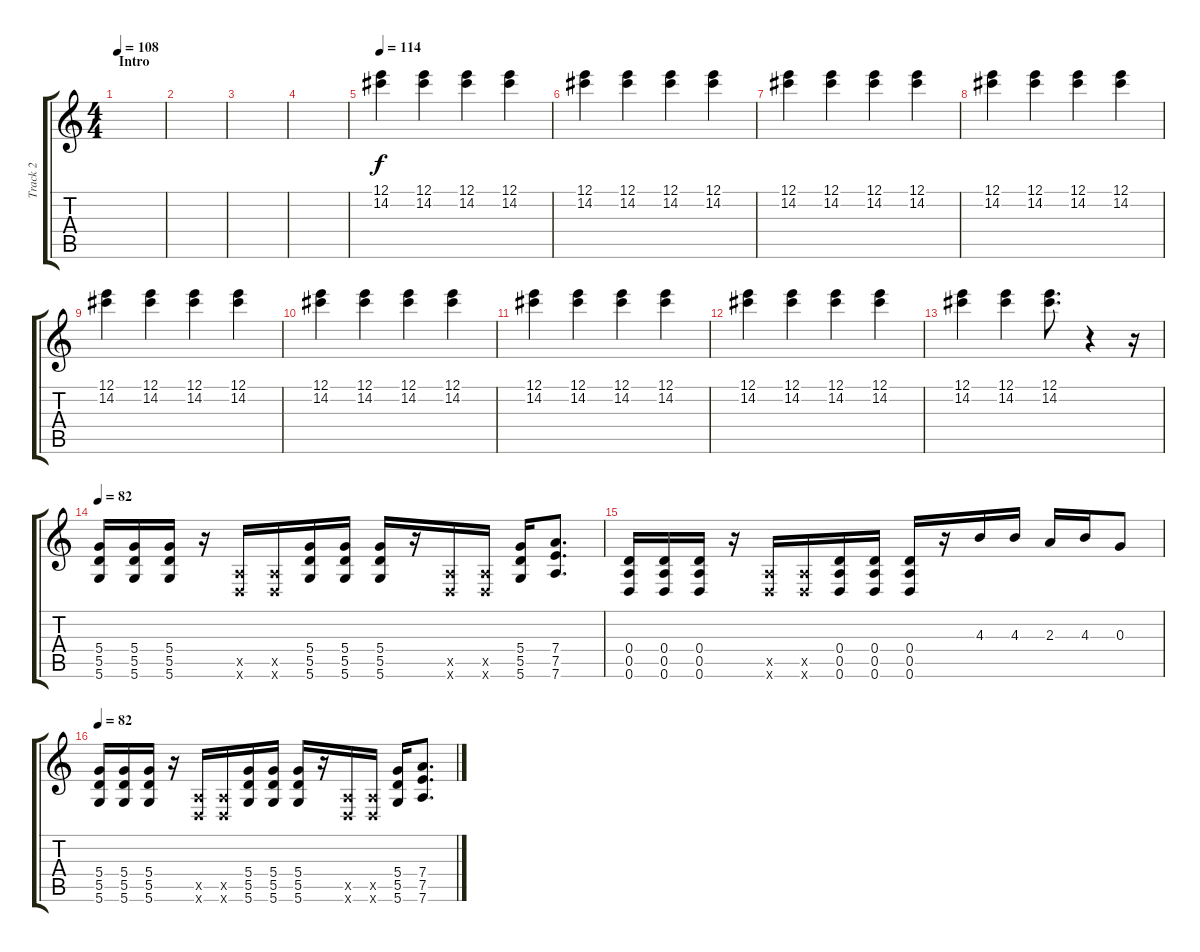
\track ("Track 2" "Track 2") {instrument distortionguitar}
\staff {score tabs}
\tuning (E4 B3 G3 D3 A2 D2) {hide}
\ts (4 4)
\section ("" "Intro")
\tempo 108
\clef g2
\ks c
|
|
|
|
\tempo 114
(12.1 14.2).4 (12.1 14.2).4 (12.1 14.2).4 (12.1 14.2).4 |
(12.1 14.2).4 (12.1 14.2).4 (12.1 14.2).4 (12.1 14.2).4 |
(12.1 14.2).4 (12.1 14.2).4 (12.1 14.2).4 (12.1 14.2).4 |
(12.1 14.2).4 (12.1 14.2).4 (12.1 14.2).4 (12.1 14.2).4 |
(12.1 14.2).4 (12.1 14.2).4 (12.1 14.2).4 (12.1 14.2).4 |
(12.1 14.2).4 (12.1 14.2).4 (12.1 14.2).4 (12.1 14.2).4 |
(12.1 14.2).4 (12.1 14.2).4 (12.1 14.2).4 (12.1 14.2).4 |
(12.1 14.2).4 (12.1 14.2).4 (12.1 14.2).4 (12.1 14.2).4 |
(12.1 14.2).4 (12.1 14.2).4 (12.1 14.2).8{d} r.4 r.16 |
\tempo 82
(5.4 5.5 5.6).16 (5.4 5.5 5.6).16 (5.4 5.5 5.6).16 r.16 (0.5{x} 0.6{x}).16 (0.5{x} 0.6{x}).16 (5.4 5.5 5.6).16 (5.4 5.5 5.6).16 (5.4 5.5 5.6).16 r.16 (0.5{x} 0.6{x}).16 (0.5{x} 0.6{x}).16 (5.4 5.5 5.6).16 (7.4 7.5 7.6).8{d} |
(0.4 0.5 0.6).16 (0.4 0.5 0.6).16 (0.4 0.5 0.6).16 r.16 (0.5{x} 0.6{x}).16 (0.5{x} 0.6{x}).16 (0.4 0.5 0.6).16 (0.4 0.5 0.6).16 (0.4 0.5 0.6).16 r.16 4.3.16 4.3.16 2.3.16 4.3.16 0.3.8 |
\tempo 82
(5.4 5.5 5.6).16 (5.4 5.5 5.6).16 (5.4 5.5 5.6).16 r.16 (0.5{x} 0.6{x}).16 (0.5{x} 0.6{x}).16 (5.4 5.5 5.6).16 (5.4 5.5 5.6).16 (5.4 5.5 5.6).16 r.16 (0.5{x} 0.6{x}).16 (0.5{x} 0.6{x}).16 (5.4 5.5 5.6).16 (7.4 7.5 7.6).8{d}
